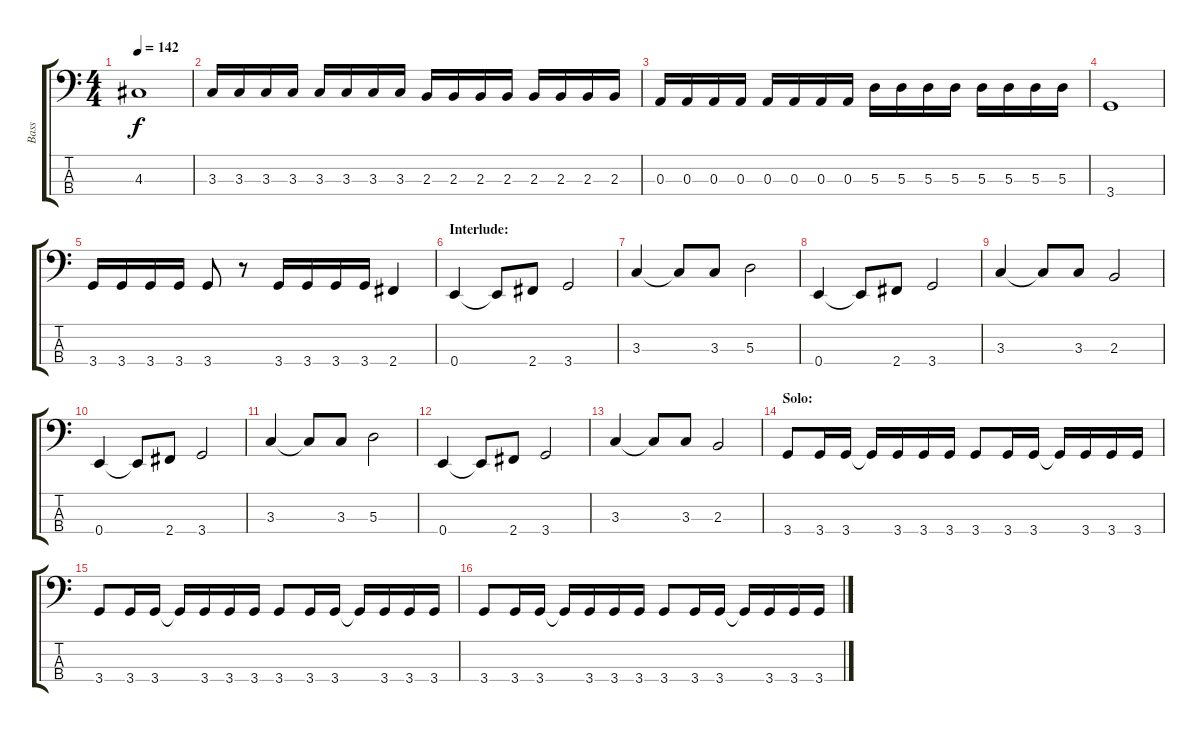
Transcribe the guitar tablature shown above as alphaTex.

\track ("Bass" "Bass") {instrument slapbass2}
\staff {score tabs}
\tuning (G2 D2 A1 E1) {hide}
\ts (4 4)
\tempo 142
\clef f4
\ks c
4.3{t}.1{dy f} |
3.3.16 3.3.16 3.3.16 3.3.16 3.3.16 3.3.16 3.3.16 3.3.16 2.3.16 2.3.16 2.3.16 2.3.16 2.3.16 2.3.16 2.3.16 2.3.16 |
0.3.16 0.3.16 0.3.16 0.3.16 0.3.16 0.3.16 0.3.16 0.3.16 5.3.16 5.3.16 5.3.16 5.3.16 5.3.16 5.3.16 5.3.16 5.3.16 |
3.4.1 |
3.4.16 3.4.16 3.4.16 3.4.16 3.4.8 r.8 3.4.16 3.4.16 3.4.16 3.4.16 2.4.4 |
\section ("" "Interlude:")
0.4.4 0.4{t}.8 2.4.8 3.4.2 |
3.3.4 3.3{t}.8 3.3.8 5.3.2 |
0.4.4 0.4{t}.8 2.4.8 3.4.2 |
3.3.4 3.3{t}.8 3.3.8 2.3.2 |
0.4.4 0.4{t}.8 2.4.8 3.4.2 |
3.3.4 3.3{t}.8 3.3.8 5.3.2 |
0.4.4 0.4{t}.8 2.4.8 3.4.2 |
3.3.4 3.3{t}.8 3.3.8 2.3.2 |
\section ("" "Solo:")
3.4.8 3.4.16 3.4.16 3.4{t}.16 3.4.16 3.4.16 3.4.16 3.4.8 3.4.16 3.4.16 3.4{t}.16 3.4.16 3.4.16 3.4.16 |
3.4.8 3.4.16 3.4.16 3.4{t}.16 3.4.16 3.4.16 3.4.16 3.4.8 3.4.16 3.4.16 3.4{t}.16 3.4.16 3.4.16 3.4.16 |
3.4.8 3.4.16 3.4.16 3.4{t}.16 3.4.16 3.4.16 3.4.16 3.4.8 3.4.16 3.4.16 3.4{t}.16 3.4.16 3.4.16 3.4.16
